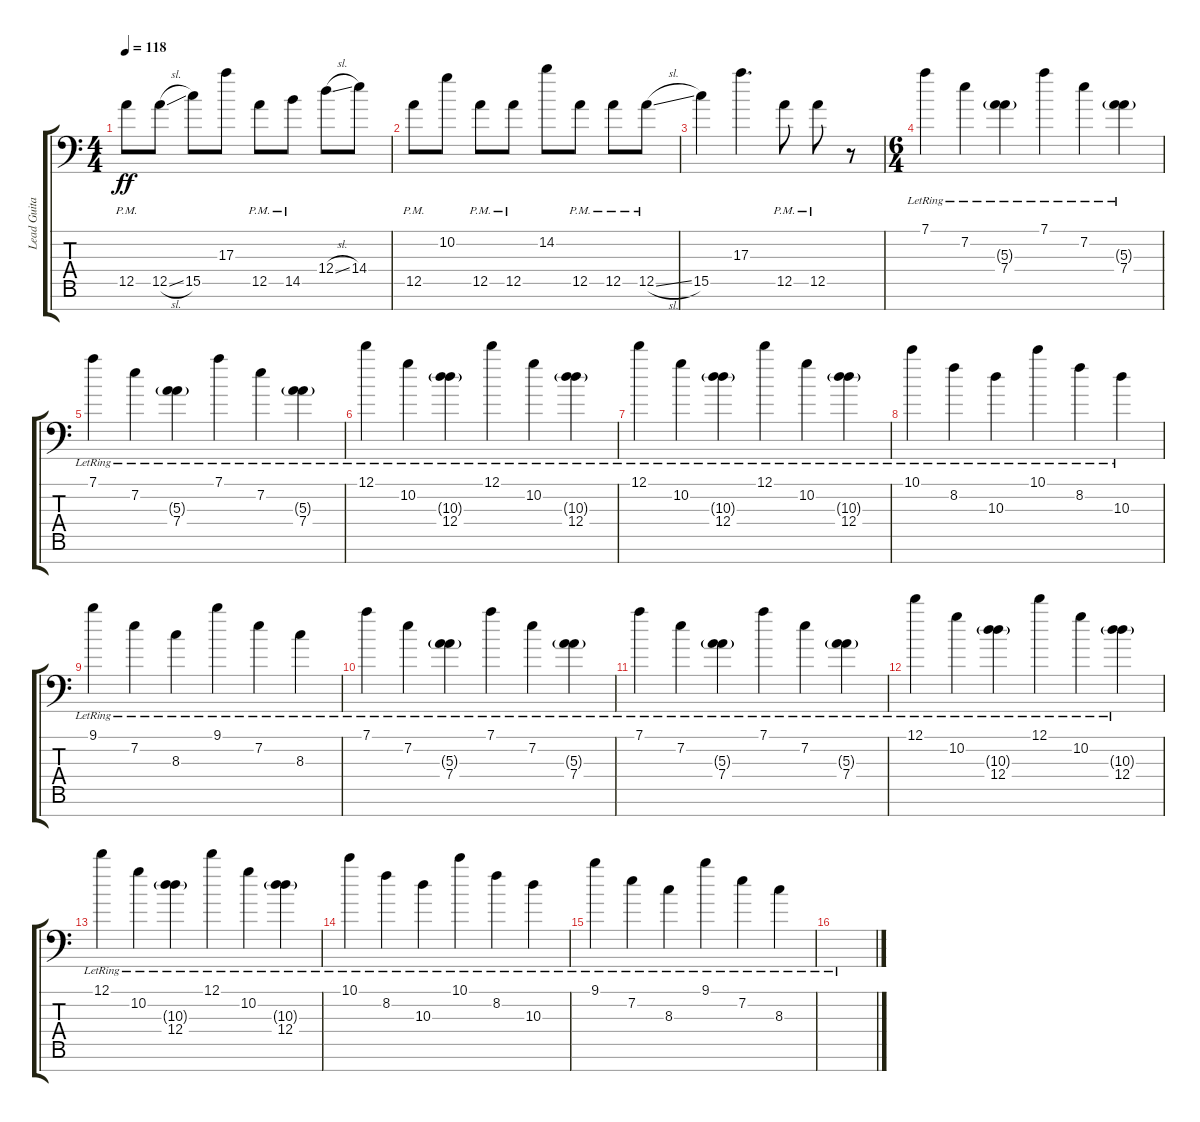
\track ("Lead Guitar #2" "Lead Guita") {instrument distortionguitar}
\staff {score tabs}
\tuning (D4 A3 E3 D3 A2 E2 A1) {hide}
\ts (4 4)
\tempo 118
\clef f4
\ks c
12.5{pm}.8{dy ff} 12.5{sl}.8 15.5.8 17.3.8 12.5{pm}.8 14.5{pm}.8 12.4{sl}.8 14.4.8 |
12.5{pm}.8 10.2.8 12.5{pm}.8 12.5{pm}.8 14.2.8 12.5{pm}.8 12.5{pm}.8 12.5{sl pm}.8 |
15.5.4 17.3.4{d} 12.5{pm}.8 12.5{pm}.8 r.8 |
\ts (6 4)
7.1{lr}.4 7.2{lr}.4 (5.3{g lr} 7.4{lr}).4 7.1{lr}.4 7.2{lr}.4 (5.3{g lr} 7.4{lr}).4 |
7.1{lr}.4 7.2{lr}.4 (5.3{g lr} 7.4{lr}).4 7.1{lr}.4 7.2{lr}.4 (5.3{g lr} 7.4{lr}).4 |
12.1{lr}.4 10.2{lr}.4 (10.3{g lr} 12.4).4 12.1{lr}.4 10.2{lr}.4 (10.3{g lr} 12.4).4 |
12.1{lr}.4 10.2{lr}.4 (10.3{g lr} 12.4).4 12.1{lr}.4 10.2{lr}.4 (10.3{g lr} 12.4).4 |
10.1{lr}.4 8.2{lr}.4 10.3{lr}.4 10.1{lr}.4 8.2{lr}.4 10.3{lr}.4 |
9.1{lr}.4 7.2{lr}.4 8.3{lr}.4 9.1{lr}.4 7.2{lr}.4 8.3{lr}.4 |
7.1{lr}.4 7.2{lr}.4 (5.3{g lr} 7.4{lr}).4 7.1{lr}.4 7.2{lr}.4 (5.3{g lr} 7.4{lr}).4 |
7.1{lr}.4 7.2{lr}.4 (5.3{g lr} 7.4{lr}).4 7.1{lr}.4 7.2{lr}.4 (5.3{g lr} 7.4{lr}).4 |
12.1{lr}.4 10.2{lr}.4 (10.3{g lr} 12.4).4 12.1{lr}.4 10.2{lr}.4 (10.3{g lr} 12.4).4 |
12.1{lr}.4 10.2{lr}.4 (10.3{g lr} 12.4).4 12.1{lr}.4 10.2{lr}.4 (10.3{g lr} 12.4).4 |
10.1{lr}.4 8.2{lr}.4 10.3{lr}.4 10.1{lr}.4 8.2{lr}.4 10.3{lr}.4 |
9.1{lr}.4 7.2{lr}.4 8.3{lr}.4 9.1{lr}.4 7.2{lr}.4 8.3{lr}.4 |
\section ("" "")
